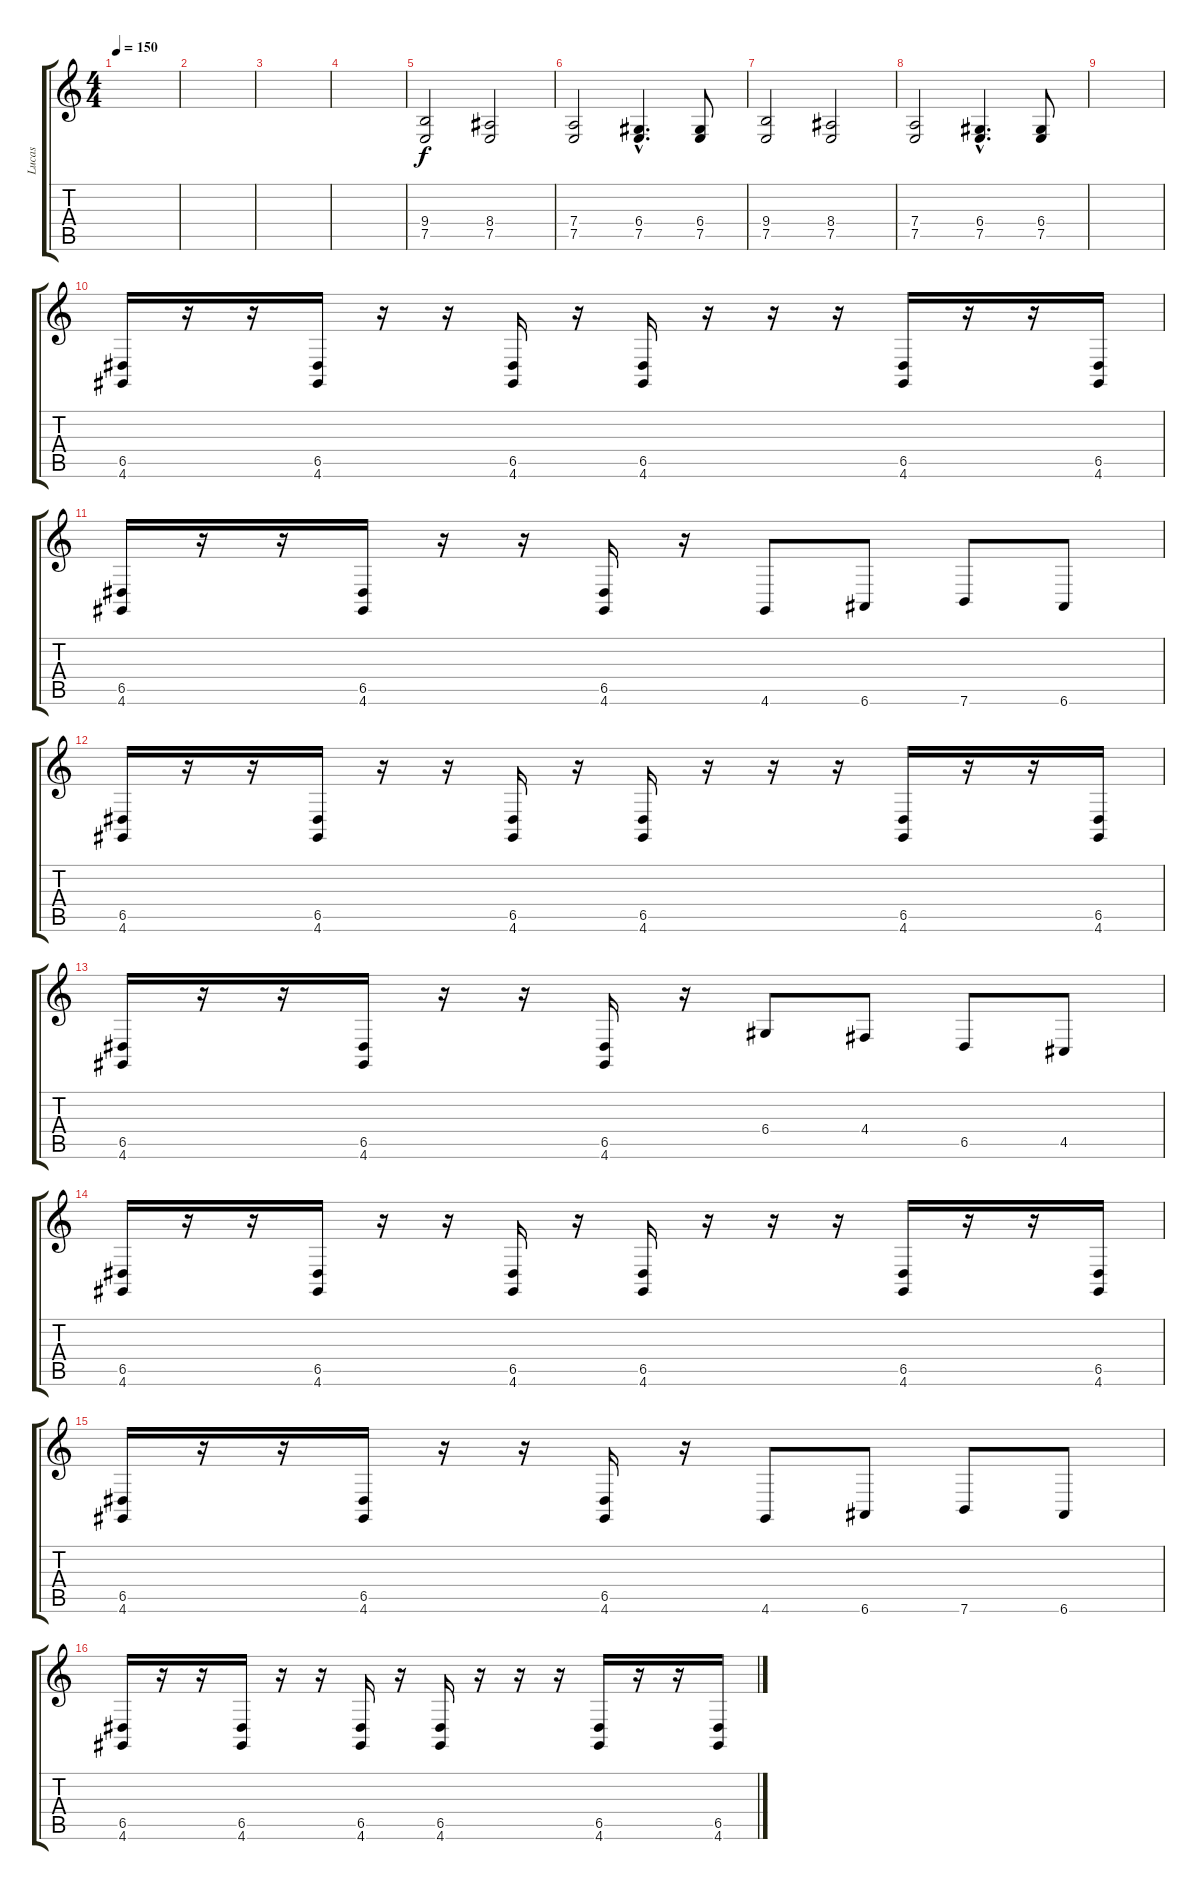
\track ("Lucas" "Lucas") {instrument churchorgan}
\staff {score tabs}
\tuning (E4 B3 G3 D3 A2 E2) {hide}
\ts (4 4)
\tempo 150
\clef g2
\ks c
|
|
|
|
(9.4 7.5).2 (8.4 7.5).2 |
(7.4 7.5).2 (6.4{hac} 7.5{hac}).4{d} (6.4 7.5).8 |
(9.4 7.5).2 (8.4 7.5).2 |
(7.4 7.5).2 (6.4{hac} 7.5{hac}).4{d} (6.4 7.5).8 |
|
(6.5 4.6).16 r.16 r.16 (6.5 4.6).16 r.16 r.16 (6.5 4.6).16 r.16 (6.5 4.6).16 r.16 r.16 r.16 (6.5 4.6).16 r.16 r.16 (6.5 4.6).16 |
(6.5 4.6).16 r.16 r.16 (6.5 4.6).16 r.16 r.16 (6.5 4.6).16 r.16 4.6.8 6.6.8 7.6.8 6.6.8 |
(6.5 4.6).16 r.16 r.16 (6.5 4.6).16 r.16 r.16 (6.5 4.6).16 r.16 (6.5 4.6).16 r.16 r.16 r.16 (6.5 4.6).16 r.16 r.16 (6.5 4.6).16 |
(6.5 4.6).16 r.16 r.16 (6.5 4.6).16 r.16 r.16 (6.5 4.6).16 r.16 6.4.8 4.4.8 6.5.8 4.5.8 |
(6.5 4.6).16 r.16 r.16 (6.5 4.6).16 r.16 r.16 (6.5 4.6).16 r.16 (6.5 4.6).16 r.16 r.16 r.16 (6.5 4.6).16 r.16 r.16 (6.5 4.6).16 |
(6.5 4.6).16 r.16 r.16 (6.5 4.6).16 r.16 r.16 (6.5 4.6).16 r.16 4.6.8 6.6.8 7.6.8 6.6.8 |
(6.5 4.6).16 r.16 r.16 (6.5 4.6).16 r.16 r.16 (6.5 4.6).16 r.16 (6.5 4.6).16 r.16 r.16 r.16 (6.5 4.6).16 r.16 r.16 (6.5 4.6).16
